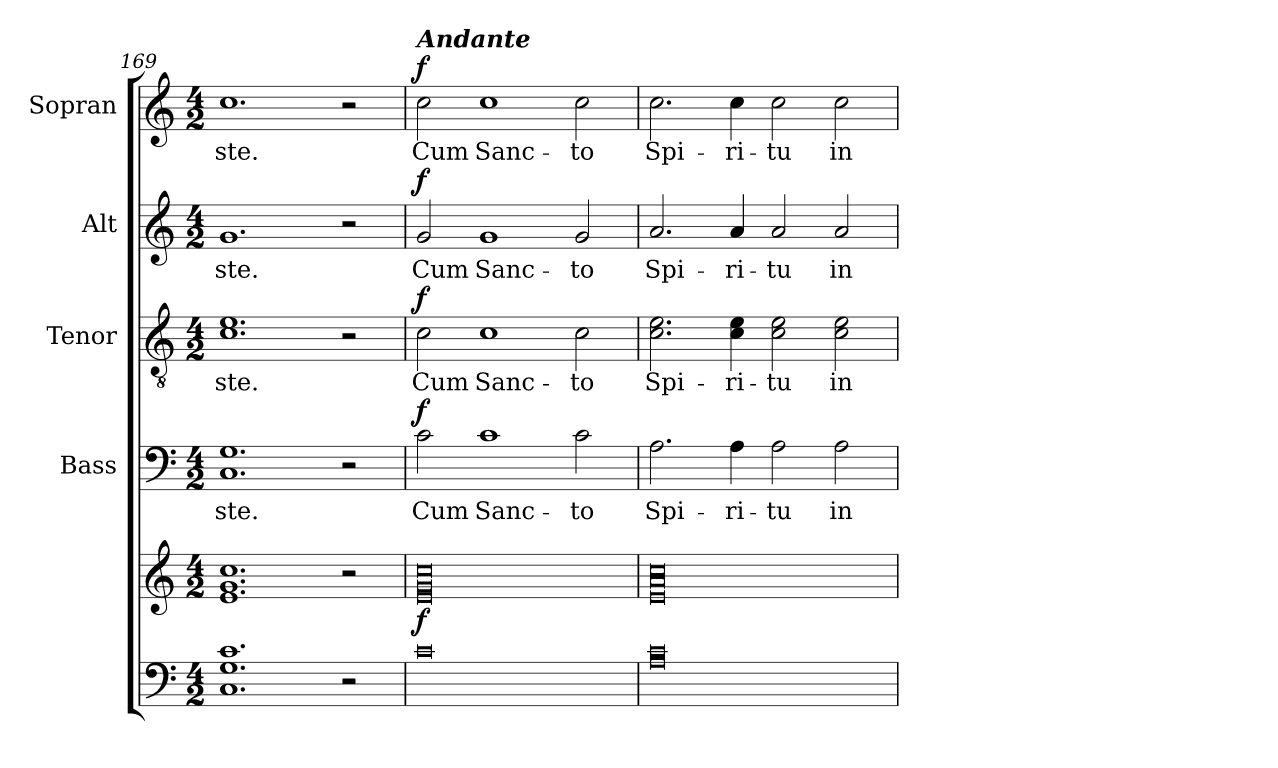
**kern	**kern	**dynam	**kern	**text	**dynam	**kern	**text	**dynam	**kern	**text	**dynam	**kern	**text	**dynam
*part5	*part5	*part5	*part4	*part4	*part4	*part3	*part3	*part3	*part2	*part2	*part2	*part1	*part1	*part1
*staff6	*staff5	*staff5/6	*staff4	*staff4	*staff4	*staff3	*staff3	*staff3	*staff2	*staff2	*staff2	*staff1	*staff1	*staff1
*	*	*	*I"Bass	*	*	*I"Tenor	*	*	*I"Alt	*	*	*I"Sopran	*	*
*	*	*	*I'B.	*	*	*I'T.	*	*	*I'A.	*	*	*I'S.	*	*
*clefF4	*clefG2	*	*clefF4	*	*	*clefGv2	*	*	*clefG2	*	*	*clefG2	*	*
*k[]	*k[]	*	*k[]	*	*	*k[]	*	*	*k[]	*	*	*k[]	*	*
*C:	*C:	*	*C:	*	*	*C:	*	*	*C:	*	*	*C:	*	*
*M4/2	*M4/2	*	*M4/2	*	*	*M4/2	*	*	*M4/2	*	*	*M4/2	*	*
=169	=169	=169	=169	=169	=169	=169	=169	=169	=169	=169	=169	=169	=169	=169
!	!	!	!	!LO:LY:b	!	!	!LO:LY:b	!	!	!LO:LY:b	!	!	!LO:LY:b	!
1.C 1.G 1.c	1.e 1.g 1.cc	.	1.C 1.G	-ste.	.	1.c 1.e	-ste.	.	1.g	-ste.	.	1.cc	-ste.	.
2r	2r	.	2r	.	.	2r	.	.	2r	.	.	2r	.	.
=170	=170	=170	=170	=170	=170	=170	=170	=170	=170	=170	=170	=170	=170	=170
!	!	!	!	!	!	!	!	!	!	!	!	!LO:TX:a:Bi:t=Andante	!	!
!	!	!LO:DY:b	!	!LO:LY:b	!LO:DY:a	!	!LO:LY:b	!LO:DY:a	!	!LO:LY:b	!LO:DY:a	!	!LO:LY:b	!LO:DY:b
0c	0e 0g 0cc	f	2c\	Cum	f	2c\	Cum	f	2g/	Cum	f	2cc\	Cum	f
!	!	!	!	!LO:LY:b	!	!	!LO:LY:b	!	!	!LO:LY:b	!	!	!LO:LY:b	!
.	.	.	1c	Sanc-	.	1c	Sanc-	.	1g	Sanc-	.	1cc	Sanc-	.
!	!	!	!	!LO:LY:b	!	!	!LO:LY:b	!	!	!LO:LY:b	!	!	!LO:LY:b	!
.	.	.	2c\	-to	.	2c\	-to	.	2g/	-to	.	2cc\	-to	.
!!LO:LB:g=z
=171	=171	=171	=171	=171	=171	=171	=171	=171	=171	=171	=171	=171	=171	=171
!	!	!	!	!LO:LY:b	!	!	!LO:LY:b	!	!	!LO:LY:b	!	!	!LO:LY:b	!
0A 0c	0e 0a 0cc	.	2.A\	Spi-	.	2.c\ 2.e\	Spi-	.	2.a/	Spi-	.	2.cc\	Spi-	.
!	!	!	!	!LO:LY:b	!	!	!LO:LY:b	!	!	!LO:LY:b	!	!	!LO:LY:b	!
.	.	.	4A\	-ri-	.	4c\ 4e\	-ri-	.	4a/	-ri-	.	4cc\	-ri-	.
!	!	!	!	!LO:LY:b	!	!	!LO:LY:b	!	!	!LO:LY:b	!	!	!LO:LY:b	!
.	.	.	2A\	-tu	.	2c\ 2e\	-tu	.	2a/	-tu	.	2cc\	-tu	.
!	!	!	!	!LO:LY:b	!	!	!LO:LY:b	!	!	!LO:LY:b	!	!	!LO:LY:b	!
.	.	.	2A\	in	.	2c\ 2e\	in	.	2a/	in	.	2cc\	in	.
=	=	=	=	=	=	=	=	=	=	=	=	=	=	=
*-	*-	*-	*-	*-	*-	*-	*-	*-	*-	*-	*-	*-	*-	*-
